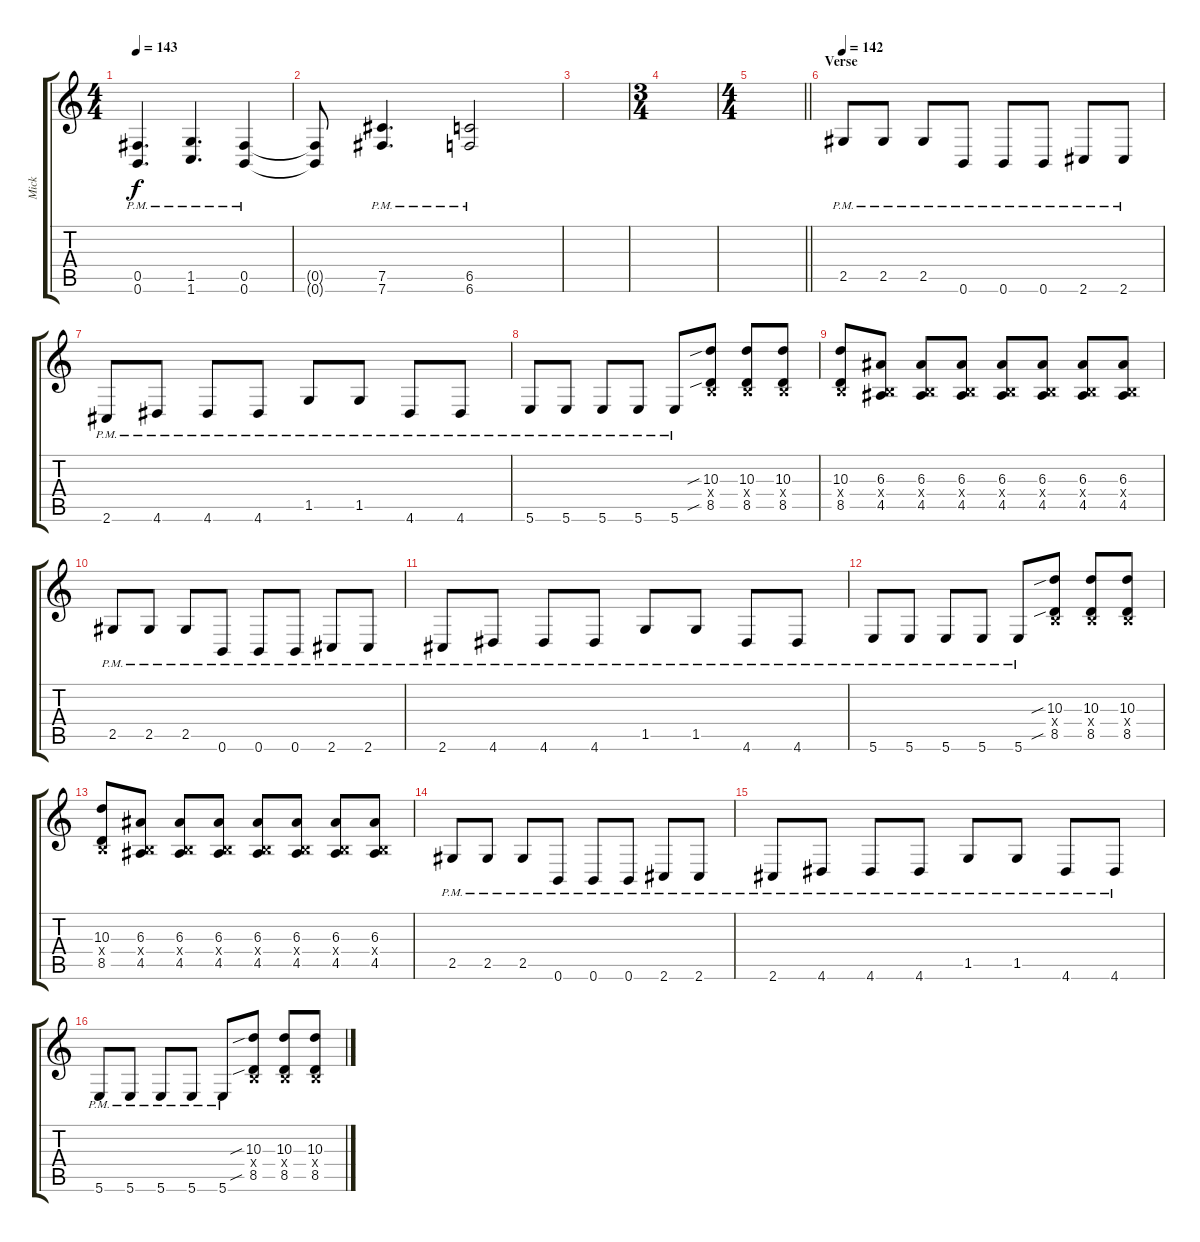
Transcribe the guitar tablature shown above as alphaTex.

\track ("Mick" "Mick") {instrument distortionguitar}
\staff {score tabs}
\tuning (Db4 Ab3 E3 B2 Gb2 B1) {hide}
\ts (4 4)
\tempo 143
\clef g2
\ks c
(0.5{pm} 0.6{pm}).4{d dy f} (1.5{pm} 1.6{pm}).4{d} (0.5{pm} 0.6{pm}).4 |
(0.5{t} 0.6{t}).8 (7.5{pm} 7.6{pm}).4{d} (6.5{pm} 6.6{pm}).2 |
|
\ts (3 4)
|
\ts (4 4)
\barLineRight lightlight
|
\section ("" "Verse")
\tempo 142
2.5{pm}.8 2.5{pm}.8 2.5{pm}.8 0.6{pm}.8 0.6{pm}.8 0.6{pm}.8 2.6{pm}.8 2.6{pm}.8 |
2.6{pm}.8 4.6{pm}.8 4.6{pm}.8 4.6{pm}.8 1.5{pm}.8 1.5{pm}.8 4.6{pm}.8 4.6{pm}.8 |
5.6{pm}.8 5.6{pm}.8 5.6{pm}.8 5.6{pm}.8 5.6{pm}.8 (10.3{sib} 0.4{x} 8.5{sib}).8 (10.3 0.4{x} 8.5).8 (10.3 0.4{x} 8.5).8 |
(10.3 0.4{x} 8.5).8 (6.3 0.4{x} 4.5).8 (6.3 0.4{x} 4.5).8 (6.3 0.4{x} 4.5).8 (6.3 0.4{x} 4.5).8 (6.3 0.4{x} 4.5).8 (6.3 0.4{x} 4.5).8 (6.3 0.4{x} 4.5).8 |
2.5{pm}.8 2.5{pm}.8 2.5{pm}.8 0.6{pm}.8 0.6{pm}.8 0.6{pm}.8 2.6{pm}.8 2.6{pm}.8 |
2.6{pm}.8 4.6{pm}.8 4.6{pm}.8 4.6{pm}.8 1.5{pm}.8 1.5{pm}.8 4.6{pm}.8 4.6{pm}.8 |
5.6{pm}.8 5.6{pm}.8 5.6{pm}.8 5.6{pm}.8 5.6{pm}.8 (10.3{sib} 0.4{x} 8.5{sib}).8 (10.3 0.4{x} 8.5).8 (10.3 0.4{x} 8.5).8 |
(10.3 0.4{x} 8.5).8 (6.3 0.4{x} 4.5).8 (6.3 0.4{x} 4.5).8 (6.3 0.4{x} 4.5).8 (6.3 0.4{x} 4.5).8 (6.3 0.4{x} 4.5).8 (6.3 0.4{x} 4.5).8 (6.3 0.4{x} 4.5).8 |
2.5{pm}.8 2.5{pm}.8 2.5{pm}.8 0.6{pm}.8 0.6{pm}.8 0.6{pm}.8 2.6{pm}.8 2.6{pm}.8 |
2.6{pm}.8 4.6{pm}.8 4.6{pm}.8 4.6{pm}.8 1.5{pm}.8 1.5{pm}.8 4.6{pm}.8 4.6{pm}.8 |
5.6{pm}.8 5.6{pm}.8 5.6{pm}.8 5.6{pm}.8 5.6{pm}.8 (10.3{sib} 0.4{x} 8.5{sib}).8 (10.3 0.4{x} 8.5).8 (10.3 0.4{x} 8.5).8
